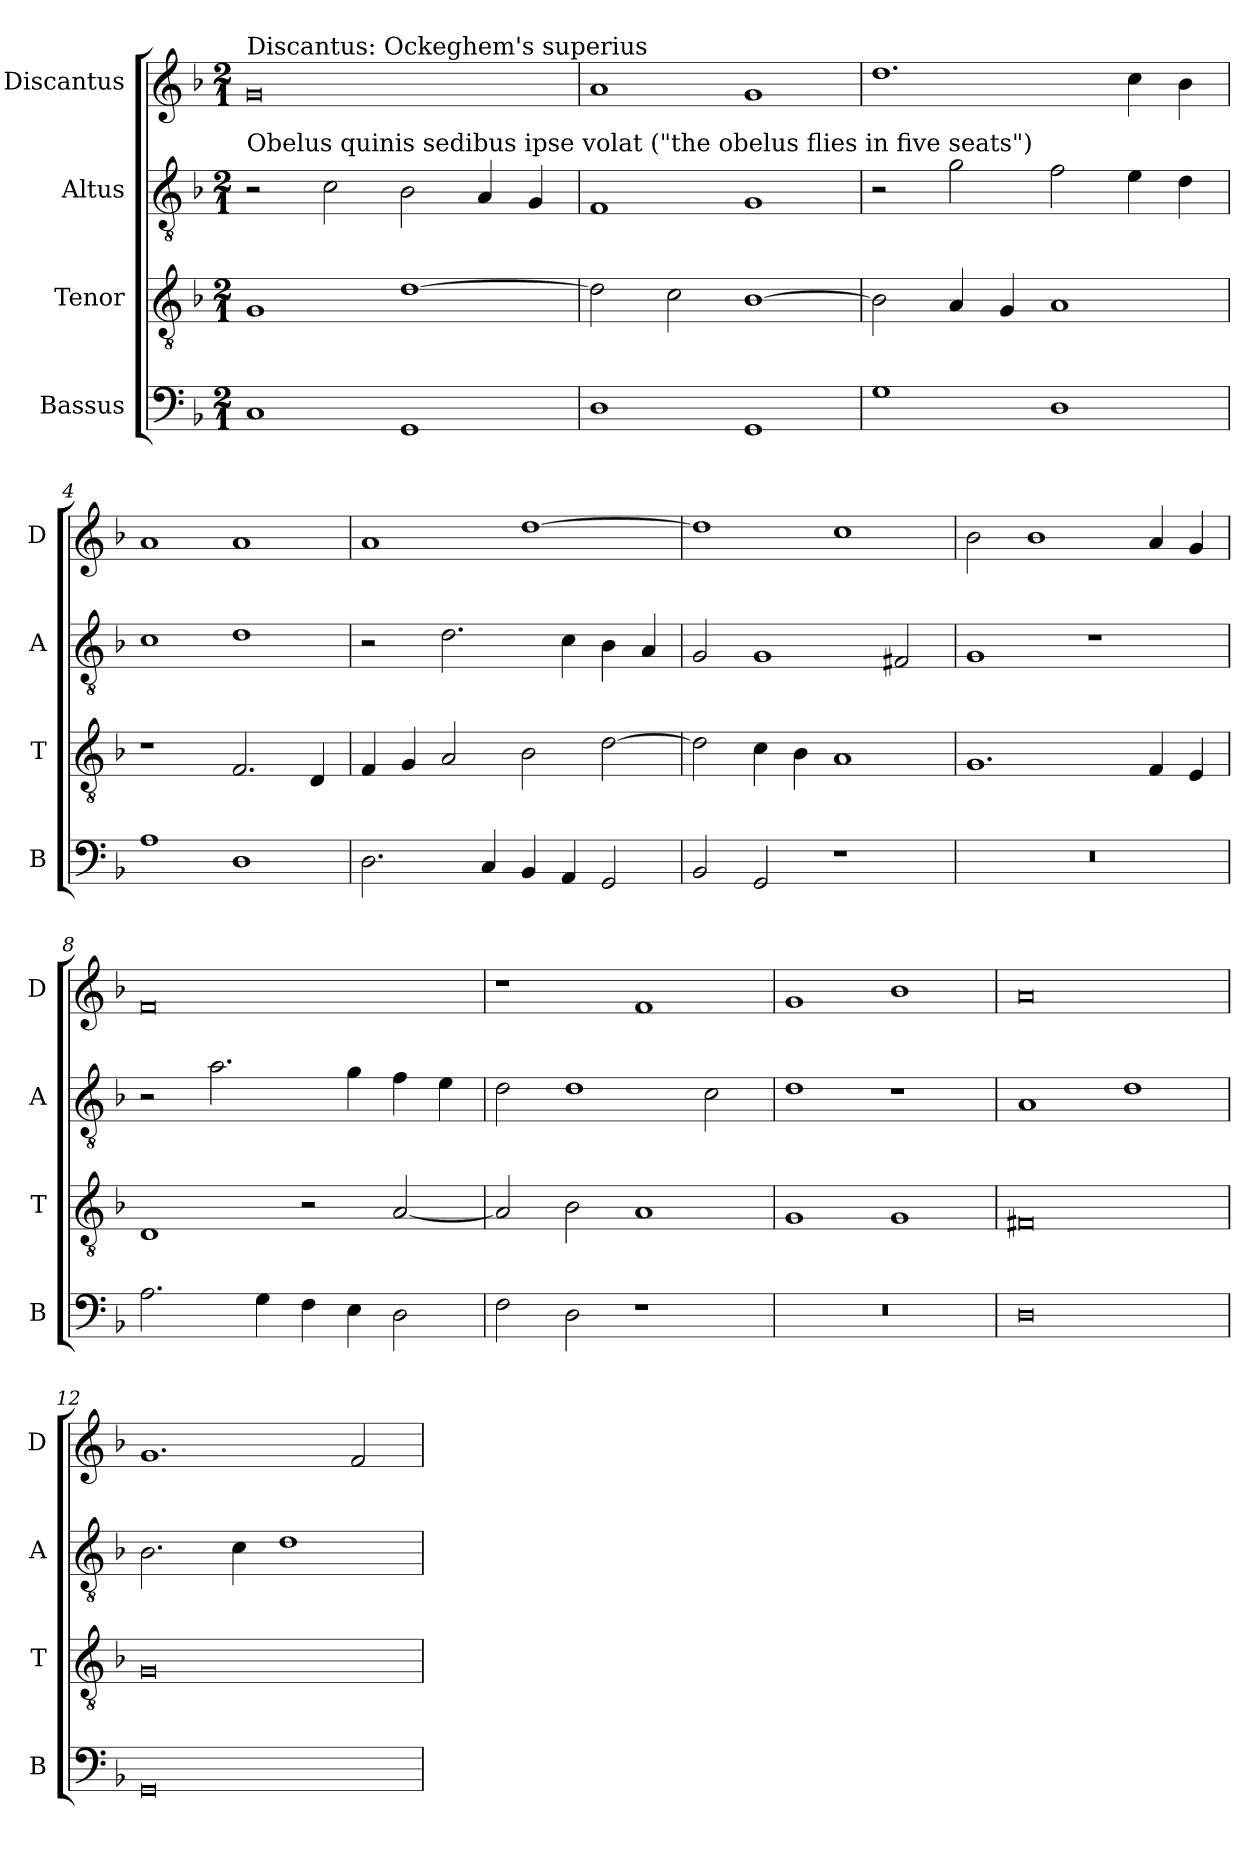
**kern	**kern	**kern	**kern
*part4	*part3	*part2	*part1
*staff4	*staff3	*staff2	*staff1
*I"Bassus	*I"Tenor	*I"Altus	*I"Discantus
*I'B	*I'T	*I'A	*I'D
*clefF4	*clefGv2	*clefGv2	*clefG2
*k[b-]	*k[b-]	*k[b-]	*k[b-]
*M2/1	*M2/1	*M2/1	*M2/1
=1	=1	=1	=1
!	!	!	!LO:TX:a:t=Discantus&colon; Ockeghem's superius
!	!	!LO:TX:a:t=Obelus quinis sedibus ipse volat ("the obelus flies in five seats")	!
1C	1G	2r	0g
.	.	2c\	.
1GG	[1d	2B-\	.
.	.	4A/	.
.	.	4G/	.
=2	=2	=2	=2
1D	2d\]	1F	1a
.	2c\	.	.
1GG	[1B-	1G	1g
=3	=3	=3	=3
1G	2B-\]	2r	1.dd
.	4A/	2g\	.
.	4G/	.	.
1D	1A	2f\	.
.	.	4e\	4cc\
.	.	4d\	4b-\
=4	=4	=4	=4
1A	1r	1c	1a
1D	2.F/	1d	1a
.	4D/	.	.
=5	=5	=5	=5
2.D\	4F/	2r	1a
.	4G/	.	.
.	2A/	2.d\	.
4C/	.	.	.
4BB-/	2B-\	.	[1dd
4AA/	.	4c\	.
2GG/	[2d\	4B-\	.
.	.	4A/	.
=6	=6	=6	=6
2BB-/	2d\]	2G/	1dd]
2GG/	4c\	1G	.
.	4B-\	.	.
1r	1A	.	1cc
.	.	2F#X/	.
=7	=7	=7	=7
0r	1.G	1G	2b-\
.	.	.	1b-
.	.	1r	.
.	4F/	.	4a/
.	4E/	.	4g/
=8	=8	=8	=8
2.A\	1D	2r	0f
.	.	2.a\	.
4G\	.	.	.
4F\	2r	.	.
4E\	.	4g\	.
2D\	[2A/	4f\	.
.	.	4e\	.
=9	=9	=9	=9
2F\	2A/]	2d\	1r
2D\	2B-\	1d	.
1r	1A	.	1f
.	.	2c\	.
=10	=10	=10	=10
0r	1G	1d	1g
.	1G	1r	1b-
=11	=11	=11	=11
0D	0F#X	1A	0a
.	.	1d	.
=12	=12	=12	=12
0GG	0G	2.B-\	1.g
.	.	4c\	.
.	.	1d	.
.	.	.	2f/
=	=	=	=
*-	*-	*-	*-
